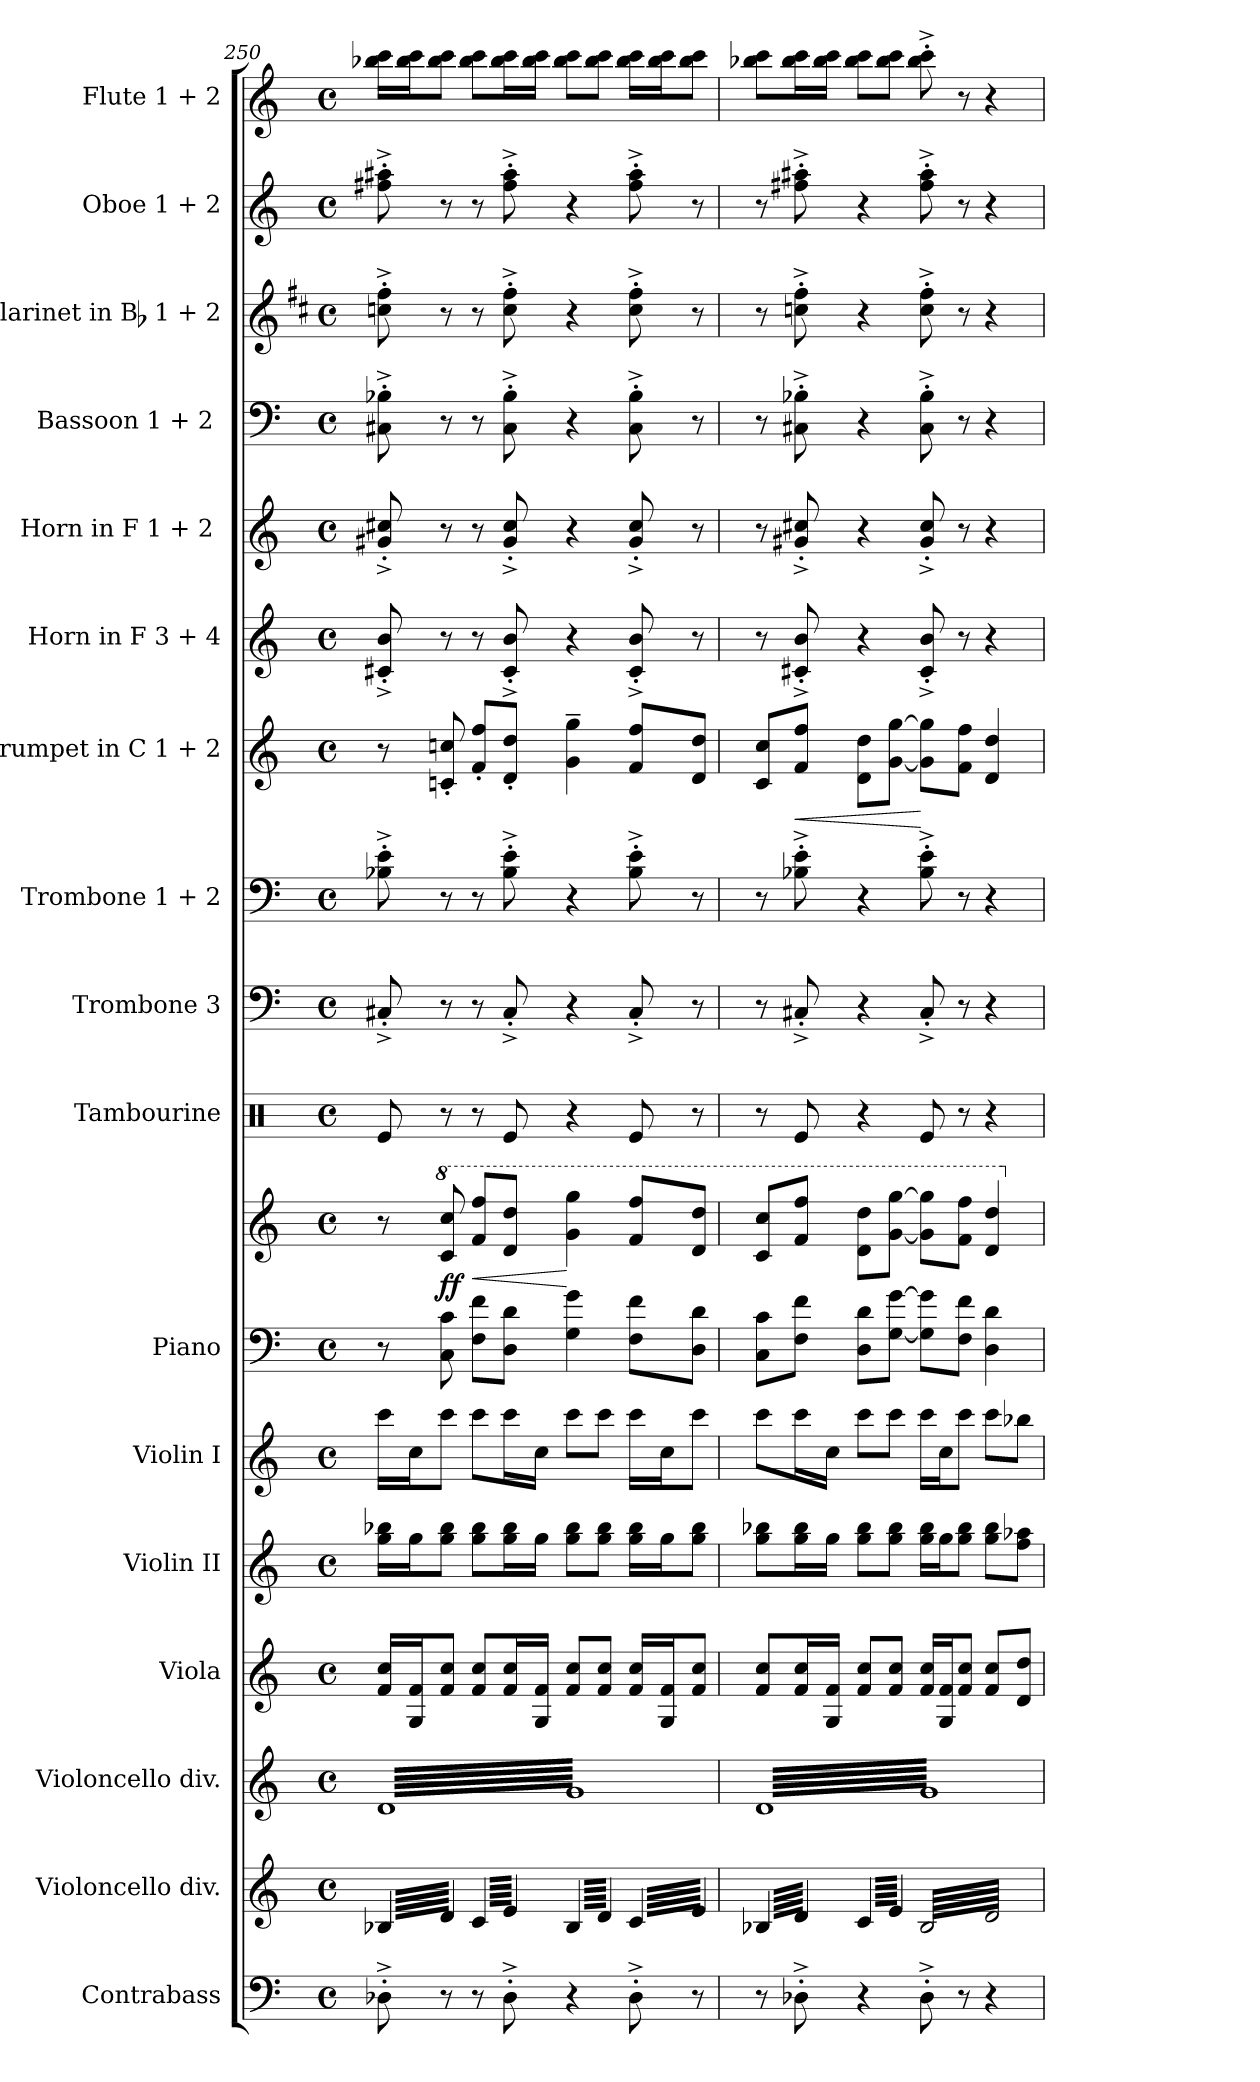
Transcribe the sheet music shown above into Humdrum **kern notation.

**kern	**kern	**kern	**kern	**kern	**kern	**kern	**kern	**dynam	**kern	**kern	**kern	**kern	**dynam	**kern	**kern	**kern	**kern	**kern	**kern
*part17	*part16	*part15	*part14	*part13	*part12	*part11	*part11	*part11	*part10	*part9	*part8	*part7	*part7	*part6	*part5	*part4	*part3	*part2	*part1
*staff18	*staff17	*staff16	*staff15	*staff14	*staff13	*staff12	*staff11	*staff11/12	*staff10	*staff9	*staff8	*staff7	*staff7	*staff6	*staff5	*staff4	*staff3	*staff2	*staff1
*I"Contrabass	*I"Violoncello div.	*I"Violoncello div.	*I"Viola	*I"Violin II	*I"Violin I	*I"Piano	*	*	*I"Tambourine	*I"Trombone 3	*I"Trombone 1 + 2	*I"Trumpet in C 1 + 2	*	*I"Horn in F 3  + 4	*I"Horn in F 1  + 2 	*I"Bassoon 1  + 2 	*I"Clarinet in Bb 1 + 2	*I"Oboe 1 + 2	*I"Flute 1 + 2
*I'Cb.	*I'Vc.	*I'Vc.	*I'Vla.	*I'Vln. II	*I'Vln. I	*I'Pno.	*	*	*I'Tamb.	*I'Tbn. 3	*I'Tbn. 1 + 2	*	*	*I'Hn. 3  + 4	*I'Hn. 1 + 2	*I'Bsn. 1  + 2	*I'Cl. 1 + 2	*I'Ob. 1 + 2	*I'Fl. 1 + 2
*clefF4	*clefG2	*clefG2	*clefG2	*clefG2	*clefG2	*clefF4	*clefG2	*	*clefX	*clefF4	*clefF4	*clefG2	*	*clefG2	*clefG2	*clefF4	*clefG2	*clefG2	*clefG2
*ITrd7c12	*	*	*	*	*	*	*	*	*	*	*	*	*	*ITrd4c7	*ITrd4c7	*	*ITrd1c2	*	*
*k[]	*k[]	*k[]	*k[]	*k[]	*k[]	*k[]	*k[]	*	*k[]	*k[]	*k[]	*k[]	*	*k[b-]	*k[b-]	*k[]	*k[]	*k[]	*k[]
*C:	*C:	*C:	*C:	*C:	*C:	*C:	*C:	*	*C:	*C:	*C:	*C:	*	*F:	*F:	*C:	*C:	*C:	*C:
*M4/4	*M4/4	*M4/4	*M4/4	*M4/4	*M4/4	*M4/4	*M4/4	*	*M4/4	*M4/4	*M4/4	*M4/4	*	*M4/4	*M4/4	*M4/4	*M4/4	*M4/4	*M4/4
*met(c)	*met(c)	*met(c)	*met(c)	*met(c)	*met(c)	*met(c)	*met(c)	*	*met(c)	*met(c)	*met(c)	*met(c)	*	*met(c)	*met(c)	*met(c)	*met(c)	*met(c)	*met(c)
=250	=250	=250	=250	=250	=250	=250	=250	=250	=250	=250	=250	=250	=250	=250	=250	=250	=250	=250	=250
*	*tremolo	*	*	*	*	*	*	*	*	*	*	*	*	*	*	*	*	*	*
*	*	*tremolo	*	*	*	*	*	*	*	*	*	*	*	*	*	*	*	*	*
8DD-X'^	64B-XLLLL	64dLLLL	16f 16ccLL	16gg 16bb-XLL	16cccLL	8r	8r	.	8Re/	8C#X'^	8B-X'^ 8e'^	8r	.	8F#X'^ 8e'^	8c#X'^ 8f#X'^	8C#X'^ 8B-X'^	8b-X'^ 8ee'^	8ff#X'^ 8aa#X'^	16bb-X 16cccLL
.	64d	64g	.	.	.	.	.	.	.	.	.	.	.	.	.	.	.	.	.
.	64B-X	64d	.	.	.	.	.	.	.	.	.	.	.	.	.	.	.	.	.
.	64d	64g	.	.	.	.	.	.	.	.	.	.	.	.	.	.	.	.	.
.	64B-X	64d	16G 16fJ	16ggJ	16ccJ	.	.	.	.	.	.	.	.	.	.	.	.	.	16bb- 16cccJ
.	64d	64g	.	.	.	.	.	.	.	.	.	.	.	.	.	.	.	.	.
.	64B-X	64d	.	.	.	.	.	.	.	.	.	.	.	.	.	.	.	.	.
.	64d	64g	.	.	.	.	.	.	.	.	.	.	.	.	.	.	.	.	.
*	*	*	*	*	*	*	*8va	*	*	*	*	*	*	*	*	*	*	*	*
8r	64B-X	64d	8f 8ccJ	8gg 8bb-J	8cccJ	8C 8c	8cc 8ccc	ff	8r	8r	8r	8cn' 8ccn'	.	8r	8r	8r	8r	8r	8bb- 8cccJ
.	64d	64g	.	.	.	.	.	.	.	.	.	.	.	.	.	.	.	.	.
.	64B-X	64d	.	.	.	.	.	.	.	.	.	.	.	.	.	.	.	.	.
.	64d	64g	.	.	.	.	.	.	.	.	.	.	.	.	.	.	.	.	.
.	64B-X	64d	.	.	.	.	.	.	.	.	.	.	.	.	.	.	.	.	.
.	64d	64g	.	.	.	.	.	.	.	.	.	.	.	.	.	.	.	.	.
.	64B-X	64d	.	.	.	.	.	.	.	.	.	.	.	.	.	.	.	.	.
.	64dJJJJ	64g	.	.	.	.	.	.	.	.	.	.	.	.	.	.	.	.	.
8r	64cLLLL	64d	8f 8ccL	8gg 8bb-L	8cccL	8F 8fL	8ff 8fffL	<	8r	8r	8r	8f' 8ff'L	.	8r	8r	8r	8r	8r	8bb- 8cccL
.	64e	64g	.	.	.	.	.	.	.	.	.	.	.	.	.	.	.	.	.
.	64c	64d	.	.	.	.	.	.	.	.	.	.	.	.	.	.	.	.	.
.	64e	64g	.	.	.	.	.	.	.	.	.	.	.	.	.	.	.	.	.
.	64c	64d	.	.	.	.	.	.	.	.	.	.	.	.	.	.	.	.	.
.	64e	64g	.	.	.	.	.	.	.	.	.	.	.	.	.	.	.	.	.
.	64c	64d	.	.	.	.	.	.	.	.	.	.	.	.	.	.	.	.	.
.	64e	64g	.	.	.	.	.	.	.	.	.	.	.	.	.	.	.	.	.
8DD-'^	64c	64d	16f 16ccL	16gg 16bb-L	16cccL	8D 8dJ	8dd 8dddJ	.	8Re/	8C#'^	8B-'^ 8e'^	8d' 8dd'J	.	8F#'^ 8e'^	8c#'^ 8f#'^	8C#'^ 8B-'^	8b-'^ 8ee'^	8ff#'^ 8aa#'^	16bb- 16cccL
.	64e	64g	.	.	.	.	.	.	.	.	.	.	.	.	.	.	.	.	.
.	64c	64d	.	.	.	.	.	.	.	.	.	.	.	.	.	.	.	.	.
.	64e	64g	.	.	.	.	.	.	.	.	.	.	.	.	.	.	.	.	.
.	64c	64d	16G 16fJJ	16ggJJ	16ccJJ	.	.	.	.	.	.	.	.	.	.	.	.	.	16bb- 16cccJJ
.	64e	64g	.	.	.	.	.	.	.	.	.	.	.	.	.	.	.	.	.
.	64c	64d	.	.	.	.	.	.	.	.	.	.	.	.	.	.	.	.	.
.	64eJJJJ	64g	.	.	.	.	.	.	.	.	.	.	.	.	.	.	.	.	.
4r	64B-LLLL	64d	8f 8ccL	8gg 8bb-L	8cccL	4G 4g	4gg 4ggg	[	4r	4r	4r	4g~ 4gg~	.	4r	4r	4r	4r	4r	8bb- 8cccL
.	64d	64g	.	.	.	.	.	.	.	.	.	.	.	.	.	.	.	.	.
.	64B-	64d	.	.	.	.	.	.	.	.	.	.	.	.	.	.	.	.	.
.	64d	64g	.	.	.	.	.	.	.	.	.	.	.	.	.	.	.	.	.
.	64B-	64d	.	.	.	.	.	.	.	.	.	.	.	.	.	.	.	.	.
.	64d	64g	.	.	.	.	.	.	.	.	.	.	.	.	.	.	.	.	.
.	64B-	64d	.	.	.	.	.	.	.	.	.	.	.	.	.	.	.	.	.
.	64d	64g	.	.	.	.	.	.	.	.	.	.	.	.	.	.	.	.	.
.	64B-	64d	8f 8ccJ	8gg 8bb-J	8cccJ	.	.	.	.	.	.	.	.	.	.	.	.	.	8bb- 8cccJ
.	64d	64g	.	.	.	.	.	.	.	.	.	.	.	.	.	.	.	.	.
.	64B-	64d	.	.	.	.	.	.	.	.	.	.	.	.	.	.	.	.	.
.	64d	64g	.	.	.	.	.	.	.	.	.	.	.	.	.	.	.	.	.
.	64B-	64d	.	.	.	.	.	.	.	.	.	.	.	.	.	.	.	.	.
.	64d	64g	.	.	.	.	.	.	.	.	.	.	.	.	.	.	.	.	.
.	64B-	64d	.	.	.	.	.	.	.	.	.	.	.	.	.	.	.	.	.
.	64dJJJJ	64g	.	.	.	.	.	.	.	.	.	.	.	.	.	.	.	.	.
8DD-'^	64cLLLL	64d	16f 16ccLL	16gg 16bb-LL	16cccLL	8F 8fL	8ff 8fffL	.	8Re/	8C#'^	8B-'^ 8e'^	8f 8ffL	.	8F#'^ 8e'^	8c#'^ 8f#'^	8C#'^ 8B-'^	8b-'^ 8ee'^	8ff#'^ 8aa#'^	16bb- 16cccLL
.	64e	64g	.	.	.	.	.	.	.	.	.	.	.	.	.	.	.	.	.
.	64c	64d	.	.	.	.	.	.	.	.	.	.	.	.	.	.	.	.	.
.	64e	64g	.	.	.	.	.	.	.	.	.	.	.	.	.	.	.	.	.
.	64c	64d	16G 16fJ	16ggJ	16ccJ	.	.	.	.	.	.	.	.	.	.	.	.	.	16bb- 16cccJ
.	64e	64g	.	.	.	.	.	.	.	.	.	.	.	.	.	.	.	.	.
.	64c	64d	.	.	.	.	.	.	.	.	.	.	.	.	.	.	.	.	.
.	64e	64g	.	.	.	.	.	.	.	.	.	.	.	.	.	.	.	.	.
8r	64c	64d	8f 8ccJ	8gg 8bb-J	8cccJ	8D 8dJ	8dd 8dddJ	.	8r	8r	8r	8d 8ddJ	.	8r	8r	8r	8r	8r	8bb- 8cccJ
.	64e	64g	.	.	.	.	.	.	.	.	.	.	.	.	.	.	.	.	.
.	64c	64d	.	.	.	.	.	.	.	.	.	.	.	.	.	.	.	.	.
.	64e	64g	.	.	.	.	.	.	.	.	.	.	.	.	.	.	.	.	.
.	64c	64d	.	.	.	.	.	.	.	.	.	.	.	.	.	.	.	.	.
.	64e	64g	.	.	.	.	.	.	.	.	.	.	.	.	.	.	.	.	.
.	64c	64d	.	.	.	.	.	.	.	.	.	.	.	.	.	.	.	.	.
.	64eJJJJ	64gJJJJ	.	.	.	.	.	.	.	.	.	.	.	.	.	.	.	.	.
=251	=251	=251	=251	=251	=251	=251	=251	=251	=251	=251	=251	=251	=251	=251	=251	=251	=251	=251	=251
8r	64B-XLLLL	64dLLLL	8f 8ccL	8gg 8bb-XL	8cccL	8C 8cL	8cc 8cccL	.	8r	8r	8r	8c 8ccL	.	8r	8r	8r	8r	8r	8bb-X 8cccL
.	64d	64g	.	.	.	.	.	.	.	.	.	.	.	.	.	.	.	.	.
.	64B-X	64d	.	.	.	.	.	.	.	.	.	.	.	.	.	.	.	.	.
.	64d	64g	.	.	.	.	.	.	.	.	.	.	.	.	.	.	.	.	.
.	64B-X	64d	.	.	.	.	.	.	.	.	.	.	.	.	.	.	.	.	.
.	64d	64g	.	.	.	.	.	.	.	.	.	.	.	.	.	.	.	.	.
.	64B-X	64d	.	.	.	.	.	.	.	.	.	.	.	.	.	.	.	.	.
.	64d	64g	.	.	.	.	.	.	.	.	.	.	.	.	.	.	.	.	.
!	!	!	!	!	!	!	!	!	!	!	!	!	!LO:HP:b	!	!	!	!	!	!
8DD-X'^	64B-X	64d	16f 16ccL	16gg 16bb-L	16cccL	8F 8fJ	8ff 8fffJ	.	8Re/	8C#X'^	8B-X'^ 8e'^	8f 8ffJ	<	8F#X'^ 8e'^	8c#X'^ 8f#X'^	8C#X'^ 8B-X'^	8b-X'^ 8ee'^	8ff#X'^ 8aa#X'^	16bb- 16cccL
.	64d	64g	.	.	.	.	.	.	.	.	.	.	.	.	.	.	.	.	.
.	64B-X	64d	.	.	.	.	.	.	.	.	.	.	.	.	.	.	.	.	.
.	64d	64g	.	.	.	.	.	.	.	.	.	.	.	.	.	.	.	.	.
.	64B-X	64d	16G 16fJJ	16ggJJ	16ccJJ	.	.	.	.	.	.	.	.	.	.	.	.	.	16bb- 16cccJJ
.	64d	64g	.	.	.	.	.	.	.	.	.	.	.	.	.	.	.	.	.
.	64B-X	64d	.	.	.	.	.	.	.	.	.	.	.	.	.	.	.	.	.
.	64dJJJJ	64g	.	.	.	.	.	.	.	.	.	.	.	.	.	.	.	.	.
4r	64cLLLL	64d	8f 8ccL	8gg 8bb-L	8cccL	8D 8dL	8dd 8dddL	.	4r	4r	4r	8d 8ddL	.	4r	4r	4r	4r	4r	8bb- 8cccL
.	64e	64g	.	.	.	.	.	.	.	.	.	.	.	.	.	.	.	.	.
.	64c	64d	.	.	.	.	.	.	.	.	.	.	.	.	.	.	.	.	.
.	64e	64g	.	.	.	.	.	.	.	.	.	.	.	.	.	.	.	.	.
.	64c	64d	.	.	.	.	.	.	.	.	.	.	.	.	.	.	.	.	.
.	64e	64g	.	.	.	.	.	.	.	.	.	.	.	.	.	.	.	.	.
.	64c	64d	.	.	.	.	.	.	.	.	.	.	.	.	.	.	.	.	.
.	64e	64g	.	.	.	.	.	.	.	.	.	.	.	.	.	.	.	.	.
.	64c	64d	8f 8ccJ	8gg 8bb-J	8cccJ	[8G [8gJ	[8gg [8gggJ	.	.	.	.	[8g [8ggJ	.	.	.	.	.	.	8bb- 8cccJ
.	64e	64g	.	.	.	.	.	.	.	.	.	.	.	.	.	.	.	.	.
.	64c	64d	.	.	.	.	.	.	.	.	.	.	.	.	.	.	.	.	.
.	64e	64g	.	.	.	.	.	.	.	.	.	.	.	.	.	.	.	.	.
.	64c	64d	.	.	.	.	.	.	.	.	.	.	.	.	.	.	.	.	.
.	64e	64g	.	.	.	.	.	.	.	.	.	.	.	.	.	.	.	.	.
.	64c	64d	.	.	.	.	.	.	.	.	.	.	.	.	.	.	.	.	.
.	64eJJJJ	64g	.	.	.	.	.	.	.	.	.	.	.	.	.	.	.	.	.
8DD-'^	64B-LLLL	64d	16f 16ccLL	16gg 16bb-LL	16cccLL	8G] 8g]L	8gg] 8ggg]L	.	8Re/	8C#'^	8B-'^ 8e'^	8g] 8gg]L	[	8F#'^ 8e'^	8c#'^ 8f#'^	8C#'^ 8B-'^	8b-'^ 8ee'^	8ff#'^ 8aa#'^	8bb-'^ 8ccc'^
.	64d	64g	.	.	.	.	.	.	.	.	.	.	.	.	.	.	.	.	.
.	64B-	64d	.	.	.	.	.	.	.	.	.	.	.	.	.	.	.	.	.
.	64d	64g	.	.	.	.	.	.	.	.	.	.	.	.	.	.	.	.	.
.	64B-	64d	16G 16fJ	16ggJ	16ccJ	.	.	.	.	.	.	.	.	.	.	.	.	.	.
.	64d	64g	.	.	.	.	.	.	.	.	.	.	.	.	.	.	.	.	.
.	64B-	64d	.	.	.	.	.	.	.	.	.	.	.	.	.	.	.	.	.
.	64d	64g	.	.	.	.	.	.	.	.	.	.	.	.	.	.	.	.	.
8r	64B-	64d	8f 8ccJ	8gg 8bb-J	8cccJ	8F 8fJ	8ff 8fffJ	.	8r	8r	8r	8f 8ffJ	.	8r	8r	8r	8r	8r	8r
.	64d	64g	.	.	.	.	.	.	.	.	.	.	.	.	.	.	.	.	.
.	64B-	64d	.	.	.	.	.	.	.	.	.	.	.	.	.	.	.	.	.
.	64d	64g	.	.	.	.	.	.	.	.	.	.	.	.	.	.	.	.	.
.	64B-	64d	.	.	.	.	.	.	.	.	.	.	.	.	.	.	.	.	.
.	64d	64g	.	.	.	.	.	.	.	.	.	.	.	.	.	.	.	.	.
.	64B-	64d	.	.	.	.	.	.	.	.	.	.	.	.	.	.	.	.	.
.	64d	64g	.	.	.	.	.	.	.	.	.	.	.	.	.	.	.	.	.
4r	64B-	64d	8f 8ccL	8gg 8bb-L	8cccL	4D 4d	4dd 4ddd	.	4r	4r	4r	4d 4dd	.	4r	4r	4r	4r	4r	4r
.	64d	64g	.	.	.	.	.	.	.	.	.	.	.	.	.	.	.	.	.
.	64B-	64d	.	.	.	.	.	.	.	.	.	.	.	.	.	.	.	.	.
.	64d	64g	.	.	.	.	.	.	.	.	.	.	.	.	.	.	.	.	.
.	64B-	64d	.	.	.	.	.	.	.	.	.	.	.	.	.	.	.	.	.
.	64d	64g	.	.	.	.	.	.	.	.	.	.	.	.	.	.	.	.	.
.	64B-	64d	.	.	.	.	.	.	.	.	.	.	.	.	.	.	.	.	.
.	64d	64g	.	.	.	.	.	.	.	.	.	.	.	.	.	.	.	.	.
.	64B-	64d	8d 8ddJ	8ff 8aa-XJ	8bb-XJ	.	.	.	.	.	.	.	.	.	.	.	.	.	.
.	64d	64g	.	.	.	.	.	.	.	.	.	.	.	.	.	.	.	.	.
.	64B-	64d	.	.	.	.	.	.	.	.	.	.	.	.	.	.	.	.	.
.	64d	64g	.	.	.	.	.	.	.	.	.	.	.	.	.	.	.	.	.
.	64B-	64d	.	.	.	.	.	.	.	.	.	.	.	.	.	.	.	.	.
.	64d	64g	.	.	.	.	.	.	.	.	.	.	.	.	.	.	.	.	.
.	64B-	64d	.	.	.	.	.	.	.	.	.	.	.	.	.	.	.	.	.
.	64dJJJJ	64gJJJJ	.	.	.	.	.	.	.	.	.	.	.	.	.	.	.	.	.
*	*	*Xtremolo	*	*	*	*	*	*	*	*	*	*	*	*	*	*	*	*	*
*	*Xtremolo	*	*	*	*	*	*	*	*	*	*	*	*	*	*	*	*	*	*
.	.	.	.	.	.	.	.	.	.	.	.	.	.	.	.	.	.	.	.
.	.	.	.	.	.	.	.	.	.	.	.	.	.	.	.	.	.	.	.
.	.	.	.	.	.	.	.	.	.	.	.	.	.	.	.	.	.	.	.
.	.	.	.	.	.	.	.	.	.	.	.	.	.	.	.	.	.	.	.
.	.	.	.	.	.	.	.	.	.	.	.	.	.	.	.	.	.	.	.
.	.	.	.	.	.	.	.	.	.	.	.	.	.	.	.	.	.	.	.
.	.	.	.	.	.	.	.	.	.	.	.	.	.	.	.	.	.	.	.
.	.	.	.	.	.	.	.	.	.	.	.	.	.	.	.	.	.	.	.
.	.	.	.	.	.	.	.	.	.	.	.	.	.	.	.	.	.	.	.
.	.	.	.	.	.	.	.	.	.	.	.	.	.	.	.	.	.	.	.
.	.	.	.	.	.	.	.	.	.	.	.	.	.	.	.	.	.	.	.
.	.	.	.	.	.	.	.	.	.	.	.	.	.	.	.	.	.	.	.
.	.	.	.	.	.	.	.	.	.	.	.	.	.	.	.	.	.	.	.
.	.	.	.	.	.	.	.	.	.	.	.	.	.	.	.	.	.	.	.
.	.	.	.	.	.	.	.	.	.	.	.	.	.	.	.	.	.	.	.
.	.	.	.	.	.	.	.	.	.	.	.	.	.	.	.	.	.	.	.
.	.	.	.	.	.	.	.	.	.	.	.	.	.	.	.	.	.	.	.
.	.	.	.	.	.	.	.	.	.	.	.	.	.	.	.	.	.	.	.
.	.	.	.	.	.	.	.	.	.	.	.	.	.	.	.	.	.	.	.
.	.	.	.	.	.	.	.	.	.	.	.	.	.	.	.	.	.	.	.
.	.	.	.	.	.	.	.	.	.	.	.	.	.	.	.	.	.	.	.
.	.	.	.	.	.	.	.	.	.	.	.	.	.	.	.	.	.	.	.
.	.	.	.	.	.	.	.	.	.	.	.	.	.	.	.	.	.	.	.
.	.	.	.	.	.	.	.	.	.	.	.	.	.	.	.	.	.	.	.
.	.	.	.	.	.	.	.	.	.	.	.	.	.	.	.	.	.	.	.
.	.	.	.	.	.	.	.	.	.	.	.	.	.	.	.	.	.	.	.
.	.	.	.	.	.	.	.	.	.	.	.	.	.	.	.	.	.	.	.
.	.	.	.	.	.	.	.	.	.	.	.	.	.	.	.	.	.	.	.
.	.	.	.	.	.	.	.	.	.	.	.	.	.	.	.	.	.	.	.
.	.	.	.	.	.	.	.	.	.	.	.	.	.	.	.	.	.	.	.
.	.	.	.	.	.	.	.	.	.	.	.	.	.	.	.	.	.	.	.
.	.	.	.	.	.	.	.	.	.	.	.	.	.	.	.	.	.	.	.
*	*	*	*	*	*	*	*X8va	*	*	*	*	*	*	*	*	*	*	*	*
=	=	=	=	=	=	=	=	=	=	=	=	=	=	=	=	=	=	=	=
*-	*-	*-	*-	*-	*-	*-	*-	*-	*-	*-	*-	*-	*-	*-	*-	*-	*-	*-	*-
